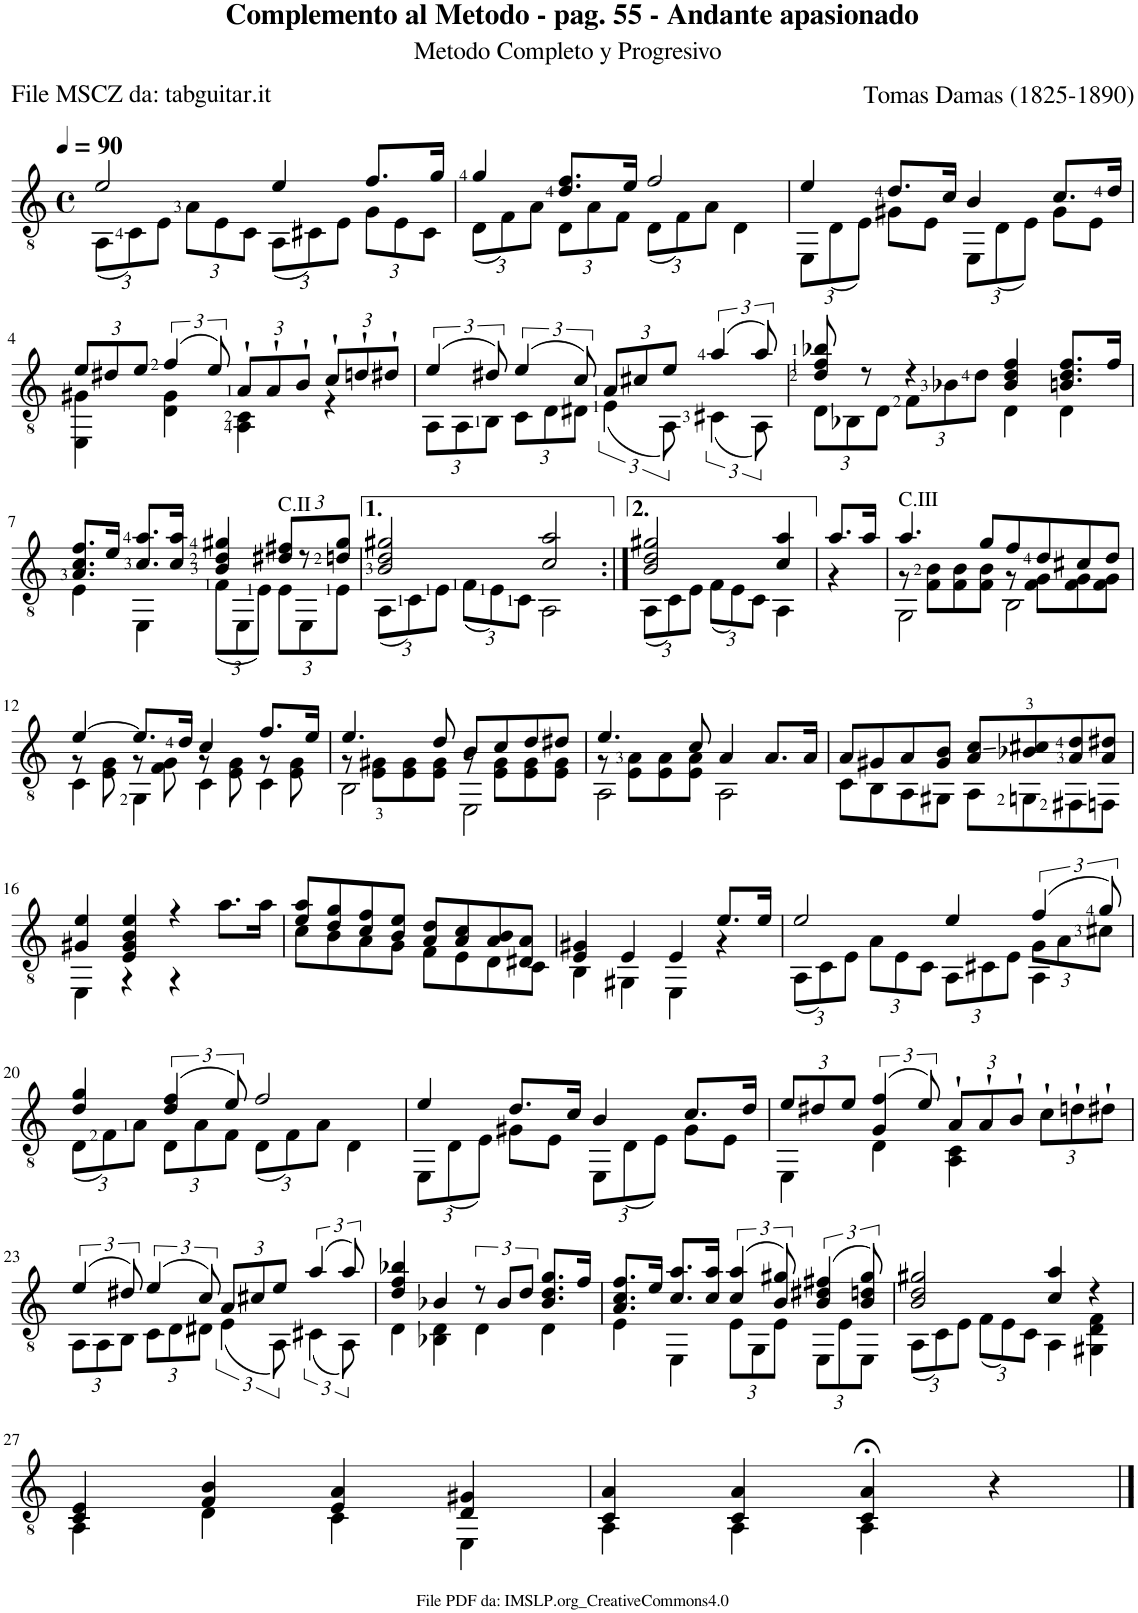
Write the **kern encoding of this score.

**kern
*part1
*staff1
*I"Guitar
*I'Guit.
*clefGv2
*k[]
*M4/4
*met(c)
*MM90
=1
*^
*	*Xbrackettup
2e/	(12AA\L
.	12C\)
.	12E\J
.	12A\L
.	12E\
.	12C\J
4e/	(12AA\L
.	12C#X\)
.	12E\J
8.f/L	12G\L
.	12E\
.	12C#\J
16g/Jk	.
=2	=2
4g/	(12D\L
.	12F\)
.	12A\J
8.d/ 8.f/L	12D\L
.	12A\
.	12F\J
16e/Jk	.
2f/	(12D\L
.	12F\)
.	12A\J
.	4D\
=3	=3
4e/	12EE\L
.	(12D\
.	12E\J)
8.d/L	8G#X\L
.	8E\J
16c/Jk	.
4B/	12EE\L
.	(12D\
.	12E\J)
8.c/L	8G#\L
.	8E\J
16d/Jk	.
!!LO:LB:g=z	!!
=4	=4
12e/L	4EE\ 4G#X\
12d#X/	.
12e/J	.
*brackettup	*
(6f/	4D\ 4G#\
12e/)	.
*Xbrackettup	*
12A`/L	4AA\ 4C\
12A`/	.
12B`/J	.
12c`/L	4r
12dn`/	.
12d#X`/J	.
=5	=5
*brackettup	*Xbrackettup
(6e/	12AA\L
.	12AA\
12d#X/)	12BB\J
*brackettup	*Xbrackettup
(6e/	12C\L
.	12D\
12c/)	12D#X\J
*	*brackettup
12A/L	(6E\
12c#X/	.
12e/J	12AA\)
(6a/	(6C#X\
12a/)	12AA\)
=6	=6
*	*Xbrackettup
8d/ 8f/ 8b-X/	12D\L
.	12BB-X\
8r	.
.	12D\J
4r	12F\L
.	12B-X\
.	12d\J
4B-/ 4d/ 4f/	4D\
8.Bn/ 8.d/ 8.f/L	4D\
16f/Jk	.
!!LO:LB:g=z	!!
=7	=7
8.A/ 8.c/ 8.f/L	4E\
16e/Jk	.
8.c/ 8.a/L	4EE\
16c/ 16a/Jk	.
4B/ 4d/ 4g#X/	(12F\L
.	12EE\
.	12E\J)
!LO:TX:a:t=C.II	!
12d#X/ 12f#X/L	12E\L
12r	12EE\
12dn/ 12g#/J	12E\J
=8	=8
2B/ 2d/ 2g#X/	(12AA\L
.	12C\)
.	12E\J
.	(12F\L
.	12E\)
.	12C\J
2c/ 2a/	2AA\
=9:|!	=9:|!
2B/ 2d/ 2g#X/	(12AA\L
.	12C\)
.	12E\J
.	(12F\L
.	12E\)
.	12C\J
4c/ 4a/	4AA\
=10	=10
8.a/L	4r
16a/Jk	.
=11	=11
*	*^
!LO:TX:a:t=C.III	!	!
4.a/	8r	2GG\
.	8F\ 8B\L	.
.	8F\ 8B\	.
8g/L	8F\ 8B\J	.
8f/	8r	2BB\
8d/	8F\ 8G\L	.
8c#X/	8F\ 8G\	.
8d/J	8F\ 8G\J	.
!!LO:LB:g=z	!!	!!
=12	=12	=12
[4e/	8r	4C\
.	8E\ 8G\	.
8.e/L]	8r	4GG\
.	8F\ 8G\	.
16d/Jk	.	.
4c/	8r	4C\
.	8E\ 8G\	.
8.f/L	8r	4C\
.	8E\ 8G\	.
16e/Jk	.	.
=13	=13	=13
4.e/	8r	2BB\
.	8E\ 8G#X\L	.
.	8E\ 8G#\	.
8d/	8E\ 8G#\J	.
8B/L	8r	2EE\
8c/	8E\ 8G#\L	.
8d/	8E\ 8G#\	.
8d#X/J	8E\ 8G#\J	.
=14	=14	=14
4.e/	8r	2AA\
.	8E\ 8A\L	.
.	8E\ 8A\	.
8c/	8E\ 8A\J	.
4A/	2ryy	2AA\
8.A/L	.	.
16A/Jk	.	.
*	*v	*v
=15	=15
8A/L	8C\L
8G#X/	8BB\
8A/	8AA\
8G#/ 8B/J	8GG#X\J
8A/ 8c/L	8AA\L
8B-X/ 8c#X/	8GGn\
8A/ 8d/	8FF#X\
8A/ 8d#X/J	8FFn\J
!!LO:LB:g=z	!!
=16	=16
4G#X/ 4e/	4EE\
4E/ 4G#/ 4B/ 4e/	4r
4r	4r
8.a\L	4ryy
16a\Jk	.
=17	=17
8e/ 8a/L	8c\L
8d/ 8g/	8B\
8c/ 8f/	8A\
8B/ 8e/J	8G\J
8A/ 8d/L	8F\L
8A/ 8c/	8E\
8A/ 8B/	8D\
8D#X/ 8A/J	8C\J
=18	=18
4E/ 4G#X/	4BB\
4E/	4GG#X\
4E/	4EE\
8.e/L	4r
16e/Jk	.
=19	=19
*	*^
2e/	(12AA\L	2.ryy
.	12C\)	.
.	12E\J	.
.	12A\L	.
.	12E\	.
.	12C\J	.
4e/	12AA\L	.
.	12C#X\	.
.	12E\J	.
*brackettup	*Xbrackettup	*
(6f/	12G\L	4AA\
.	12A\	.
12g/)	12c#X\J	.
*	*v	*v
!!LO:LB:g=z
=20	=20
4d/ 4g/	(12D\L
.	12F\)
.	12A\J
*brackettup	*Xbrackettup
(6d/ 6f/	12D\L
.	12A\
12e/)	12F\J
2f/	(12D\L
.	12F\)
.	12A\J
.	4D\
=21	=21
4e/	12EE\L
.	(12D\
.	12E\J)
8.d/L	8G#X\L
.	8E\J
16c/Jk	.
4B/	12EE\L
.	(12D\
.	12E\J)
8.c/L	8G#\L
.	8E\J
16d/Jk	.
=22	=22
12e/L	4EE\
12d#X/	.
12e/J	.
*brackettup	*
(6G/ 6f/	4D\
12e/)	.
*Xbrackettup	*
12A`/L	4AA\ 4C\
12A`/	.
12B`/J	.
12c`\L	4ryy
12dn`\	.
12d#X`\J	.
!!LO:LB:g=z	!!
=23	=23
*brackettup	*Xbrackettup
(6e/	12AA\L
.	12AA\
12d#X/)	12BB\J
*brackettup	*Xbrackettup
(6e/	12C\L
.	12D\
12c/)	12D#X\J
*	*brackettup
12A/L	(6E\
12c#X/	.
12e/J	12AA\)
(6a/	(6C#X\
12a/)	12AA\)
=24	=24
4d/ 4f/ 4b-X/	4D\
4B-X/	4BB-X\ 4D\
12r	4D\
12B-/L	.
12d/J	.
8.B-/ 8.d/ 8.g/L	4D\
16f/Jk	.
=25	=25
8.A/ 8.c/ 8.f/L	4E\
16e/Jk	.
8.c/ 8.a/L	4EE\
16c/ 16a/Jk	.
*	*Xbrackettup
(6c/ 6a/	12E\L
.	12GG\
12B/ 12g#X/)	12E\J
*brackettup	*Xbrackettup
(6B/ 6d#X/ 6f#X/	12EE\L
.	12E\
12B/ 12dn/ 12g#/)	12EE\J
=26	=26
2B/ 2d/ 2g#X/	(12AA\L
.	12C\)
.	12E\J
.	(12F\L
.	12E\)
.	12C\J
4c/ 4a/	4AA\
4r	4GG#X\ 4D\ 4F\
!!LO:LB:g=z	!!
=27	=27
4C/ 4E/	4AA\
4F/ 4B/	4D\
4E/ 4A/	4C\
4D/ 4G#X/	4EE\
=28	=28
4C/ 4A/	4AA\
4C/ 4A/	4AA\
4C/;< 4A/;<	4AA\
4r	4ryy
*v	*v
==
*-
